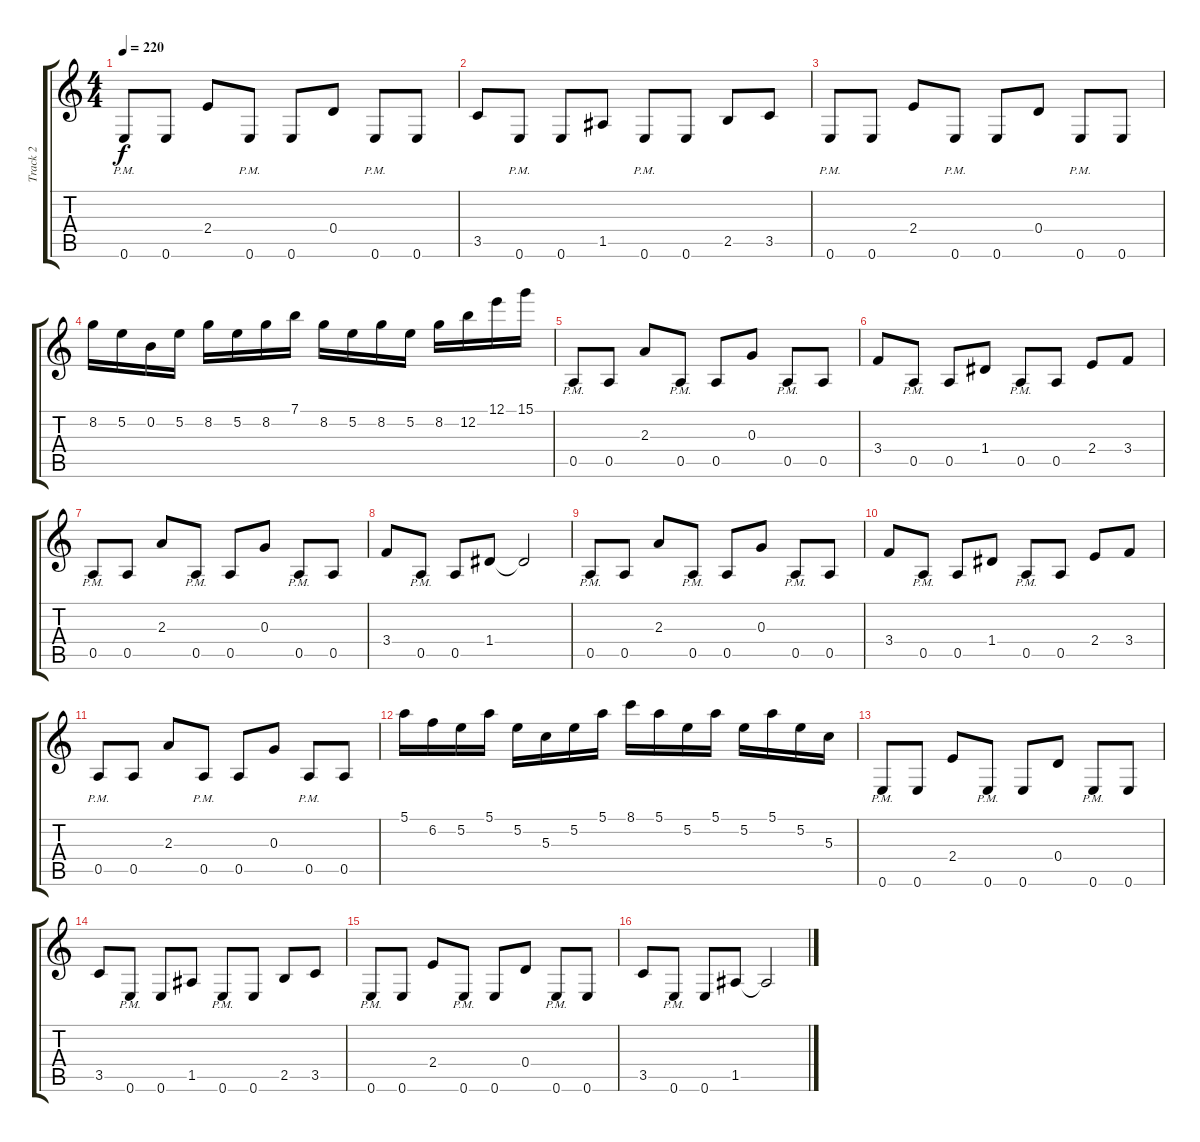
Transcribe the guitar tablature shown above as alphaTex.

\track ("Track 2" "Track 2") {instrument overdrivenguitar}
\staff {score tabs}
\tuning (E4 B3 G3 D3 A2 E2) {hide}
\ts (4 4)
\tempo 220
\clef g2
\ks c
0.6{pm}.8{dy f} 0.6.8 2.4.8 0.6{pm}.8 0.6.8 0.4.8 0.6{pm}.8 0.6.8 |
3.5.8 0.6{pm}.8 0.6.8 1.5.8 0.6{pm}.8 0.6.8 2.5.8 3.5.8 |
0.6{pm}.8 0.6.8 2.4.8 0.6{pm}.8 0.6.8 0.4.8 0.6{pm}.8 0.6.8 |
8.2.16 5.2.16 0.2.16 5.2.16 8.2.16 5.2.16 8.2.16 7.1.16 8.2.16 5.2.16 8.2.16 5.2.16 8.2.16 12.2.16 12.1.16 15.1.16 |
0.5{pm}.8 0.5.8 2.3.8 0.5{pm}.8 0.5.8 0.3.8 0.5{pm}.8 0.5.8 |
3.4.8 0.5{pm}.8 0.5.8 1.4.8 0.5{pm}.8 0.5.8 2.4.8 3.4.8 |
0.5{pm}.8 0.5.8 2.3.8 0.5{pm}.8 0.5.8 0.3.8 0.5{pm}.8 0.5.8 |
3.4.8 0.5{pm}.8 0.5.8 1.4.8 1.4{t}.2 |
0.5{pm}.8 0.5.8 2.3.8 0.5{pm}.8 0.5.8 0.3.8 0.5{pm}.8 0.5.8 |
3.4.8 0.5{pm}.8 0.5.8 1.4.8 0.5{pm}.8 0.5.8 2.4.8 3.4.8 |
0.5{pm}.8 0.5.8 2.3.8 0.5{pm}.8 0.5.8 0.3.8 0.5{pm}.8 0.5.8 |
5.1.16 6.2.16 5.2.16 5.1.16 5.2.16 5.3.16 5.2.16 5.1.16 8.1.16 5.1.16 5.2.16 5.1.16 5.2.16 5.1.16 5.2.16 5.3.16 |
0.6{pm}.8 0.6.8 2.4.8 0.6{pm}.8 0.6.8 0.4.8 0.6{pm}.8 0.6.8 |
3.5.8 0.6{pm}.8 0.6.8 1.5.8 0.6{pm}.8 0.6.8 2.5.8 3.5.8 |
0.6{pm}.8 0.6.8 2.4.8 0.6{pm}.8 0.6.8 0.4.8 0.6{pm}.8 0.6.8 |
3.5.8 0.6{pm}.8 0.6.8 1.5.8 1.5{t}.2
